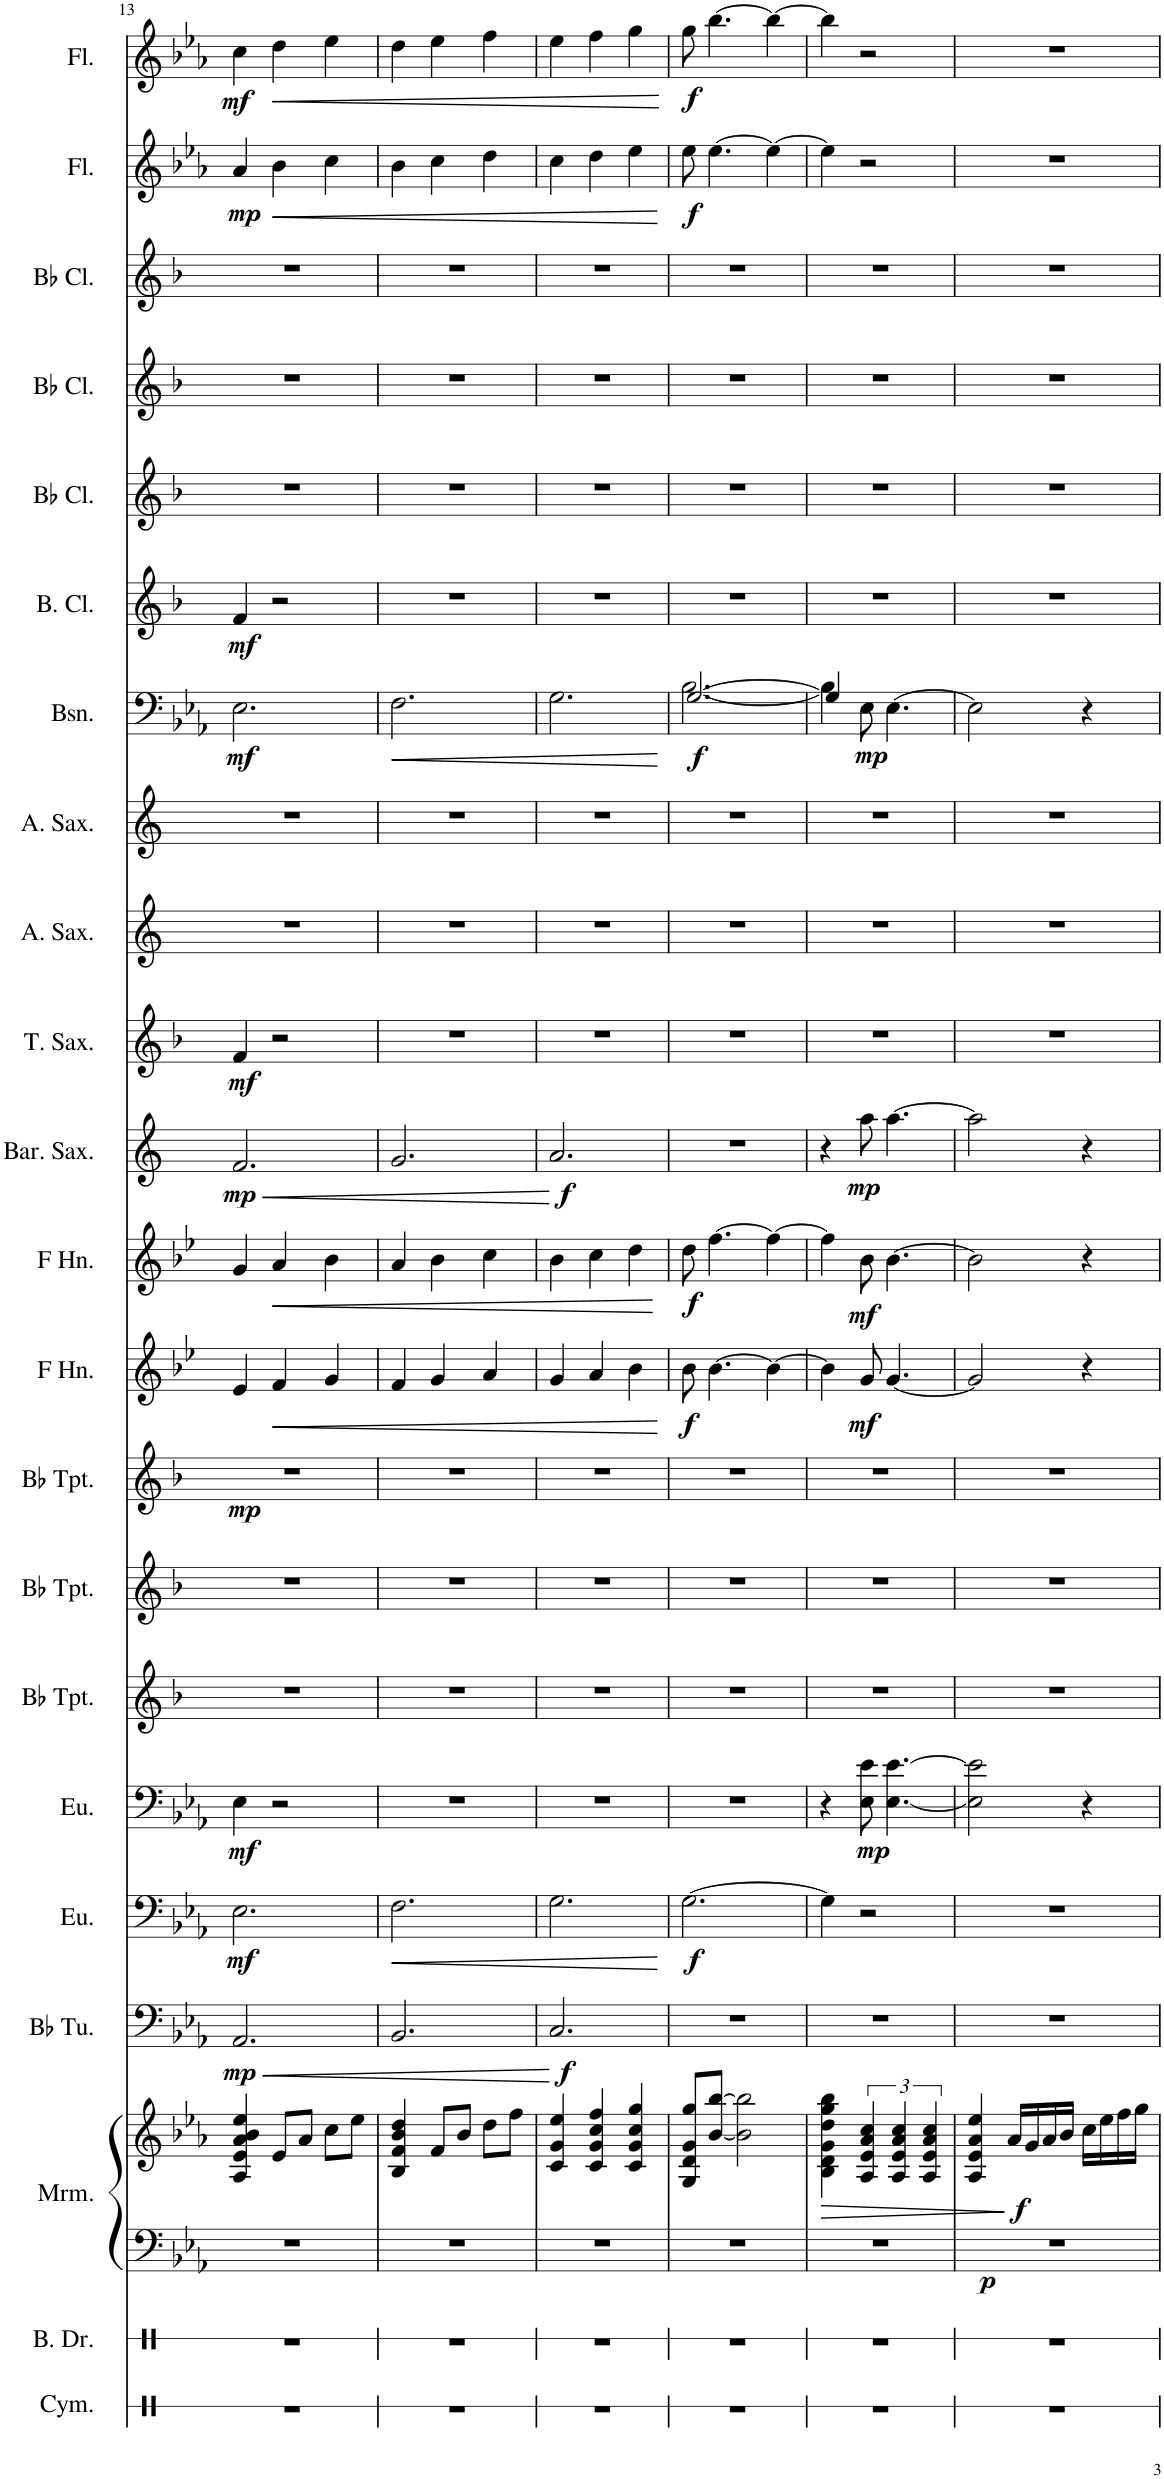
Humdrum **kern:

**kern	**kern	**kern	**kern	**dynam	**kern	**dynam	**kern	**dynam	**kern	**dynam	**kern	**kern	**kern	**dynam	**kern	**dynam	**kern	**dynam	**kern	**dynam	**kern	**dynam	**kern	**kern	**kern	**dynam	**kern	**dynam	**kern	**kern	**kern	**kern	**dynam	**kern	**dynam
*part22	*part21	*part20	*part20	*part20	*part19	*part19	*part18	*part18	*part17	*part17	*part16	*part15	*part14	*part14	*part13	*part13	*part12	*part12	*part11	*part11	*part10	*part10	*part9	*part8	*part7	*part7	*part6	*part6	*part5	*part4	*part3	*part2	*part2	*part1	*part1
*staff23	*staff22	*staff21	*staff20	*staff20/21	*staff19	*staff19	*staff18	*staff18	*staff17	*staff17	*staff16	*staff15	*staff14	*staff14	*staff13	*staff13	*staff12	*staff12	*staff11	*staff11	*staff10	*staff10	*staff9	*staff8	*staff7	*staff7	*staff6	*staff6	*staff5	*staff4	*staff3	*staff2	*staff2	*staff1	*staff1
*I"Cymbal	*I"Bass Drum	*I"Marimba	*	*	*I"Bb Tuba	*	*I"Euphonium	*	*I"Euphonium	*	*I"Bb Trumpet	*I"Bb Trumpet	*I"Bb Trumpet	*	*I"Horn in F	*	*I"Horn in F	*	*I"Baritone Saxophone	*	*I"Tenor Saxophone	*	*I"Alto Saxophone	*I"Alto Saxophone	*I"Bassoon	*	*I"Bass Clarinet	*	*I"Bb Clarinet	*I"Bb Clarinet	*I"Bb Clarinet	*I"Flute	*	*I"Flute	*
*I'Cym.	*I'B. Dr.	*I'Mrm.	*	*	*I'Bb Tu.	*	*I'Eu.	*	*I'Eu.	*	*I'Bb Tpt.	*I'Bb Tpt.	*I'Bb Tpt.	*	*	*	*	*	*I'Bar. Sax.	*	*I'T. Sax.	*	*I'A. Sax.	*I'A. Sax.	*I'Bsn.	*	*I'B. Cl.	*	*I'Bb Cl.	*I'Bb Cl.	*I'Bb Cl.	*I'Fl.	*	*I'Fl.	*
!!LO:PB:g=z
*clefX	*clefX	*clefF4	*clefG2	*	*clefF4	*	*clefF4	*	*clefF4	*	*clefG2	*clefG2	*clefG2	*	*clefG2	*	*clefG2	*	*clefG2	*	*clefG2	*	*clefG2	*clefG2	*clefF4	*	*clefG2	*	*clefG2	*clefG2	*clefG2	*clefG2	*	*clefG2	*
*	*	*	*	*	*	*	*	*	*	*	*Trd1c2	*Trd1c2	*Trd1c2	*	*Trd4c7	*	*Trd4c7	*	*Trd12c21	*	*Trd8c14	*	*Trd5c9	*Trd5c9	*	*	*Trd8c14	*	*Trd1c2	*Trd1c2	*Trd1c2	*	*	*	*
*k[]	*k[]	*k[b-e-a-]	*k[b-e-a-]	*	*k[b-e-a-]	*	*k[b-e-a-]	*	*k[b-e-a-]	*	*k[b-]	*k[b-]	*k[b-]	*	*k[b-e-]	*	*k[b-e-]	*	*k[]	*	*k[b-]	*	*k[]	*k[]	*k[b-e-a-]	*	*k[b-]	*	*k[b-]	*k[b-]	*k[b-]	*k[b-e-a-]	*	*k[b-e-a-]	*
*M3/4	*M3/4	*M3/4	*M3/4	*	*M3/4	*	*M3/4	*	*M3/4	*	*M3/4	*M3/4	*M3/4	*	*M3/4	*	*M3/4	*	*M3/4	*	*M3/4	*	*M3/4	*M3/4	*M3/4	*	*M3/4	*	*M3/4	*M3/4	*M3/4	*M3/4	*	*M3/4	*
=13	=13	=13	=13	=13	=13	=13	=13	=13	=13	=13	=13	=13	=13	=13	=13	=13	=13	=13	=13	=13	=13	=13	=13	=13	=13	=13	=13	=13	=13	=13	=13	=13	=13	=13	=13
!	!	!	!	!	!	!LO:HP:b	!	!	!	!	!	!	!	!	!	!	!	!	!	!LO:HP:b	!	!	!	!	!	!	!	!	!	!	!	!	!	!	!
!	!	!	!	!	!	!LO:DY:n=1:b	!	!LO:DY:b	!	!LO:DY:b	!	!	!	!LO:DY:b	!	!	!	!	!	!LO:DY:n=1:b	!	!LO:DY:b	!	!	!	!LO:DY:b	!	!LO:DY:b	!	!	!	!	!LO:DY:b	!	!LO:DY:b
2.r	2.r	2.r	4A-/ 4e-/ 4a-/ 4b-/ 4ee-/	.	2.AA-/	< mp	2.E-\	mf	4E-\	mf	2.r	2.r	2.r	mp	4e-/	.	4g/	.	2.f/	< mp	4f/	mf	2.r	2.r	2.E-\	mf	4f/	mf	2.r	2.r	2.r	4a-/	mp	4cc\	mf
!	!	!	!	!	!	!	!	!	!	!	!	!	!	!	!	!LO:HP:b	!	!LO:HP:b	!	!	!	!	!	!	!	!	!	!	!	!	!	!	!LO:HP:b	!	!LO:HP:b
.	.	.	8e-/L	.	.	.	.	.	2r	.	.	.	.	.	4f/	<	4a/	<	.	.	2r	.	.	.	.	.	2r	.	.	.	.	4b-\	<	4dd\	<
.	.	.	8a-/J	.	.	.	.	.	.	.	.	.	.	.	.	.	.	.	.	.	.	.	.	.	.	.	.	.	.	.	.	.	.	.	.
.	.	.	8cc\L	.	.	.	.	.	.	.	.	.	.	.	4g/	.	4b-\	.	.	.	.	.	.	.	.	.	.	.	.	.	.	4cc\	.	4ee-\	.
.	.	.	8ee-\J	.	.	.	.	.	.	.	.	.	.	.	.	.	.	.	.	.	.	.	.	.	.	.	.	.	.	.	.	.	.	.	.
=14	=14	=14	=14	=14	=14	=14	=14	=14	=14	=14	=14	=14	=14	=14	=14	=14	=14	=14	=14	=14	=14	=14	=14	=14	=14	=14	=14	=14	=14	=14	=14	=14	=14	=14	=14
!	!	!	!	!	!	!	!	!LO:HP:b	!	!	!	!	!	!	!	!	!	!	!	!	!	!	!	!	!	!LO:HP:b	!	!	!	!	!	!	!	!	!
2.r	2.r	2.r	4B-/ 4f/ 4b-/ 4dd/	.	2.BB-/	.	2.F\	<	2.r	.	2.r	2.r	2.r	.	4f/	.	4a/	.	2.g/	.	2.r	.	2.r	2.r	2.F\	<	2.r	.	2.r	2.r	2.r	4b-\	.	4dd\	.
.	.	.	8f/L	.	.	.	.	.	.	.	.	.	.	.	4g/	.	4b-\	.	.	.	.	.	.	.	.	.	.	.	.	.	.	4cc\	.	4ee-\	.
.	.	.	8b-/J	.	.	.	.	.	.	.	.	.	.	.	.	.	.	.	.	.	.	.	.	.	.	.	.	.	.	.	.	.	.	.	.
.	.	.	8dd\L	.	.	.	.	.	.	.	.	.	.	.	4a/	.	4cc\	.	.	.	.	.	.	.	.	.	.	.	.	.	.	4dd\	.	4ff\	.
.	.	.	8ff\J	.	.	.	.	.	.	.	.	.	.	.	.	.	.	.	.	.	.	.	.	.	.	.	.	.	.	.	.	.	.	.	.
.	.	.	.	.	.	[	.	.	.	.	.	.	.	.	.	.	.	.	.	[	.	.	.	.	.	.	.	.	.	.	.	.	.	.	.
=15	=15	=15	=15	=15	=15	=15	=15	=15	=15	=15	=15	=15	=15	=15	=15	=15	=15	=15	=15	=15	=15	=15	=15	=15	=15	=15	=15	=15	=15	=15	=15	=15	=15	=15	=15
!	!	!	!	!	!	!LO:DY:b	!	!	!	!	!	!	!	!	!	!	!	!	!	!LO:DY:b	!	!	!	!	!	!	!	!	!	!	!	!	!	!	!
2.r	2.r	2.r	4c/ 4g/ 4ee-/	.	2.C/	f	2.G\	.	2.r	.	2.r	2.r	2.r	.	4g/	.	4b-\	.	2.a/	f	2.r	.	2.r	2.r	2.G\	.	2.r	.	2.r	2.r	2.r	4cc\	.	4ee-\	.
.	.	.	4c/ 4g/ 4cc/ 4ff/	.	.	.	.	.	.	.	.	.	.	.	4a/	.	4cc\	.	.	.	.	.	.	.	.	.	.	.	.	.	.	4dd\	.	4ff\	.
.	.	.	4c/ 4g/ 4cc/ 4gg/	.	.	.	.	.	.	.	.	.	.	.	4b-\	.	4dd\	.	.	.	.	.	.	.	.	.	.	.	.	.	.	4ee-\	.	4gg\	.
.	.	.	.	.	.	.	.	[	.	.	.	.	.	.	.	[	.	[	.	.	.	.	.	.	.	[	.	.	.	.	.	.	[	.	[
=16	=16	=16	=16	=16	=16	=16	=16	=16	=16	=16	=16	=16	=16	=16	=16	=16	=16	=16	=16	=16	=16	=16	=16	=16	=16	=16	=16	=16	=16	=16	=16	=16	=16	=16	=16
*	*	*	*	*	*	*	*	*	*	*	*	*	*	*	*	*	*	*	*	*	*	*	*	*	*^	*	*	*	*	*	*	*	*	*	*
!	!	!	!	!	!	!	!	!LO:DY:b	!	!	!	!	!	!	!	!LO:DY:b	!	!LO:DY:b	!	!	!	!	!	!	!	!	!LO:DY:b	!	!	!	!	!	!	!LO:DY:b	!	!LO:DY:b
2.r	2.r	2.r	8G/ 8d/ 8g/ 8gg/L	.	2.r	.	[2.G\	f	2.r	.	2.r	2.r	2.r	.	8b-\	f	8dd\	f	2.r	.	2.r	.	2.r	2.r	[2.G/	[2.B-\	f	2.r	.	2.r	2.r	2.r	8ee-\	f	8gg\	f
.	.	.	[8b-/ [8bb-/J	.	.	.	.	.	.	.	.	.	.	.	[4.b-\	.	[4.ff\	.	.	.	.	.	.	.	.	.	.	.	.	.	.	.	[4.ee-\	.	[4.bb-\	.
.	.	.	2b-\] 2bb-\]	.	.	.	.	.	.	.	.	.	.	.	.	.	.	.	.	.	.	.	.	.	.	.	.	.	.	.	.	.	.	.	.	.
.	.	.	.	.	.	.	.	.	.	.	.	.	.	.	4b-\_	.	4ff\_	.	.	.	.	.	.	.	.	.	.	.	.	.	.	.	4ee-\_	.	4bb-\_	.
=17	=17	=17	=17	=17	=17	=17	=17	=17	=17	=17	=17	=17	=17	=17	=17	=17	=17	=17	=17	=17	=17	=17	=17	=17	=17	=17	=17	=17	=17	=17	=17	=17	=17	=17	=17	=17
!	!	!	!	!LO:HP:b	!	!	!	!	!	!	!	!	!	!	!	!	!	!	!	!	!	!	!	!	!	!	!	!	!	!	!	!	!	!	!	!
2.r	2.r	2.r	4B-\ 4d\ 4g\ 4dd\ 4gg\ 4bb-\	>	2.r	.	4G\]	.	4r	.	2.r	2.r	2.r	.	4b-\]	.	4ff\]	.	4r	.	2.r	.	2.r	2.r	4G/]	4B-\]	.	2.r	.	2.r	2.r	2.r	4ee-\]	.	4bb-\]	.
!	!	!	!	!	!	!	!	!	!	!LO:DY:b	!	!	!	!	!	!LO:DY:b	!	!LO:DY:b	!	!LO:DY:b	!	!	!	!	!	!	!LO:DY:b	!	!	!	!	!	!	!	!	!
.	.	.	6A-/ 6e-/ 6a-/ 6cc/	.	.	.	2r	.	8E-\ 8e-\	mp	.	.	.	.	8g/	mf	8b-\	mf	8aa\	mp	.	.	.	.	8E-\	2ryy	mp	.	.	.	.	.	2r	.	2r	.
.	.	.	.	.	.	.	.	.	[4.E-\ [4.e-\	.	.	.	.	.	[4.g/	.	[4.b-\	.	[4.aa\	.	.	.	.	.	[4.E-\	.	.	.	.	.	.	.	.	.	.	.
.	.	.	6A-/ 6e-/ 6a-/ 6cc/	.	.	.	.	.	.	.	.	.	.	.	.	.	.	.	.	.	.	.	.	.	.	.	.	.	.	.	.	.	.	.	.	.
.	.	.	6A-/ 6e-/ 6a-/ 6cc/	.	.	.	.	.	.	.	.	.	.	.	.	.	.	.	.	.	.	.	.	.	.	.	.	.	.	.	.	.	.	.	.	.
*	*	*	*	*	*	*	*	*	*	*	*	*	*	*	*	*	*	*	*	*	*	*	*	*	*v	*v	*	*	*	*	*	*	*	*	*	*
=18	=18	=18	=18	=18	=18	=18	=18	=18	=18	=18	=18	=18	=18	=18	=18	=18	=18	=18	=18	=18	=18	=18	=18	=18	=18	=18	=18	=18	=18	=18	=18	=18	=18	=18	=18
!	!	!	!	!LO:DY:b=2	!	!	!	!	!	!	!	!	!	!	!	!	!	!	!	!	!	!	!	!	!	!	!	!	!	!	!	!	!	!	!
2.r	2.r	2.r	4A-/ 4e-/ 4a-/ 4ee-/	p	2.r	.	2.r	.	2E-\] 2e-\]	.	2.r	2.r	2.r	.	2g/]	.	2b-\]	.	2aa\]	.	2.r	.	2.r	2.r	2E-\]	.	2.r	.	2.r	2.r	2.r	2.r	.	2.r	.
!	!	!	!	!LO:DY:n=1:b	!	!	!	!	!	!	!	!	!	!	!	!	!	!	!	!	!	!	!	!	!	!	!	!	!	!	!	!	!	!	!
.	.	.	16a-/LL	] f	.	.	.	.	.	.	.	.	.	.	.	.	.	.	.	.	.	.	.	.	.	.	.	.	.	.	.	.	.	.	.
.	.	.	16g/	.	.	.	.	.	.	.	.	.	.	.	.	.	.	.	.	.	.	.	.	.	.	.	.	.	.	.	.	.	.	.	.
.	.	.	16a-/	.	.	.	.	.	.	.	.	.	.	.	.	.	.	.	.	.	.	.	.	.	.	.	.	.	.	.	.	.	.	.	.
.	.	.	16b-/JJ	.	.	.	.	.	.	.	.	.	.	.	.	.	.	.	.	.	.	.	.	.	.	.	.	.	.	.	.	.	.	.	.
.	.	.	16cc\LL	.	.	.	.	.	4r	.	.	.	.	.	4r	.	4r	.	4r	.	.	.	.	.	4r	.	.	.	.	.	.	.	.	.	.
.	.	.	16ee-\	.	.	.	.	.	.	.	.	.	.	.	.	.	.	.	.	.	.	.	.	.	.	.	.	.	.	.	.	.	.	.	.
.	.	.	16ff\	.	.	.	.	.	.	.	.	.	.	.	.	.	.	.	.	.	.	.	.	.	.	.	.	.	.	.	.	.	.	.	.
.	.	.	16gg\JJ	.	.	.	.	.	.	.	.	.	.	.	.	.	.	.	.	.	.	.	.	.	.	.	.	.	.	.	.	.	.	.	.
=	=	=	=	=	=	=	=	=	=	=	=	=	=	=	=	=	=	=	=	=	=	=	=	=	=	=	=	=	=	=	=	=	=	=	=
*-	*-	*-	*-	*-	*-	*-	*-	*-	*-	*-	*-	*-	*-	*-	*-	*-	*-	*-	*-	*-	*-	*-	*-	*-	*-	*-	*-	*-	*-	*-	*-	*-	*-	*-	*-
